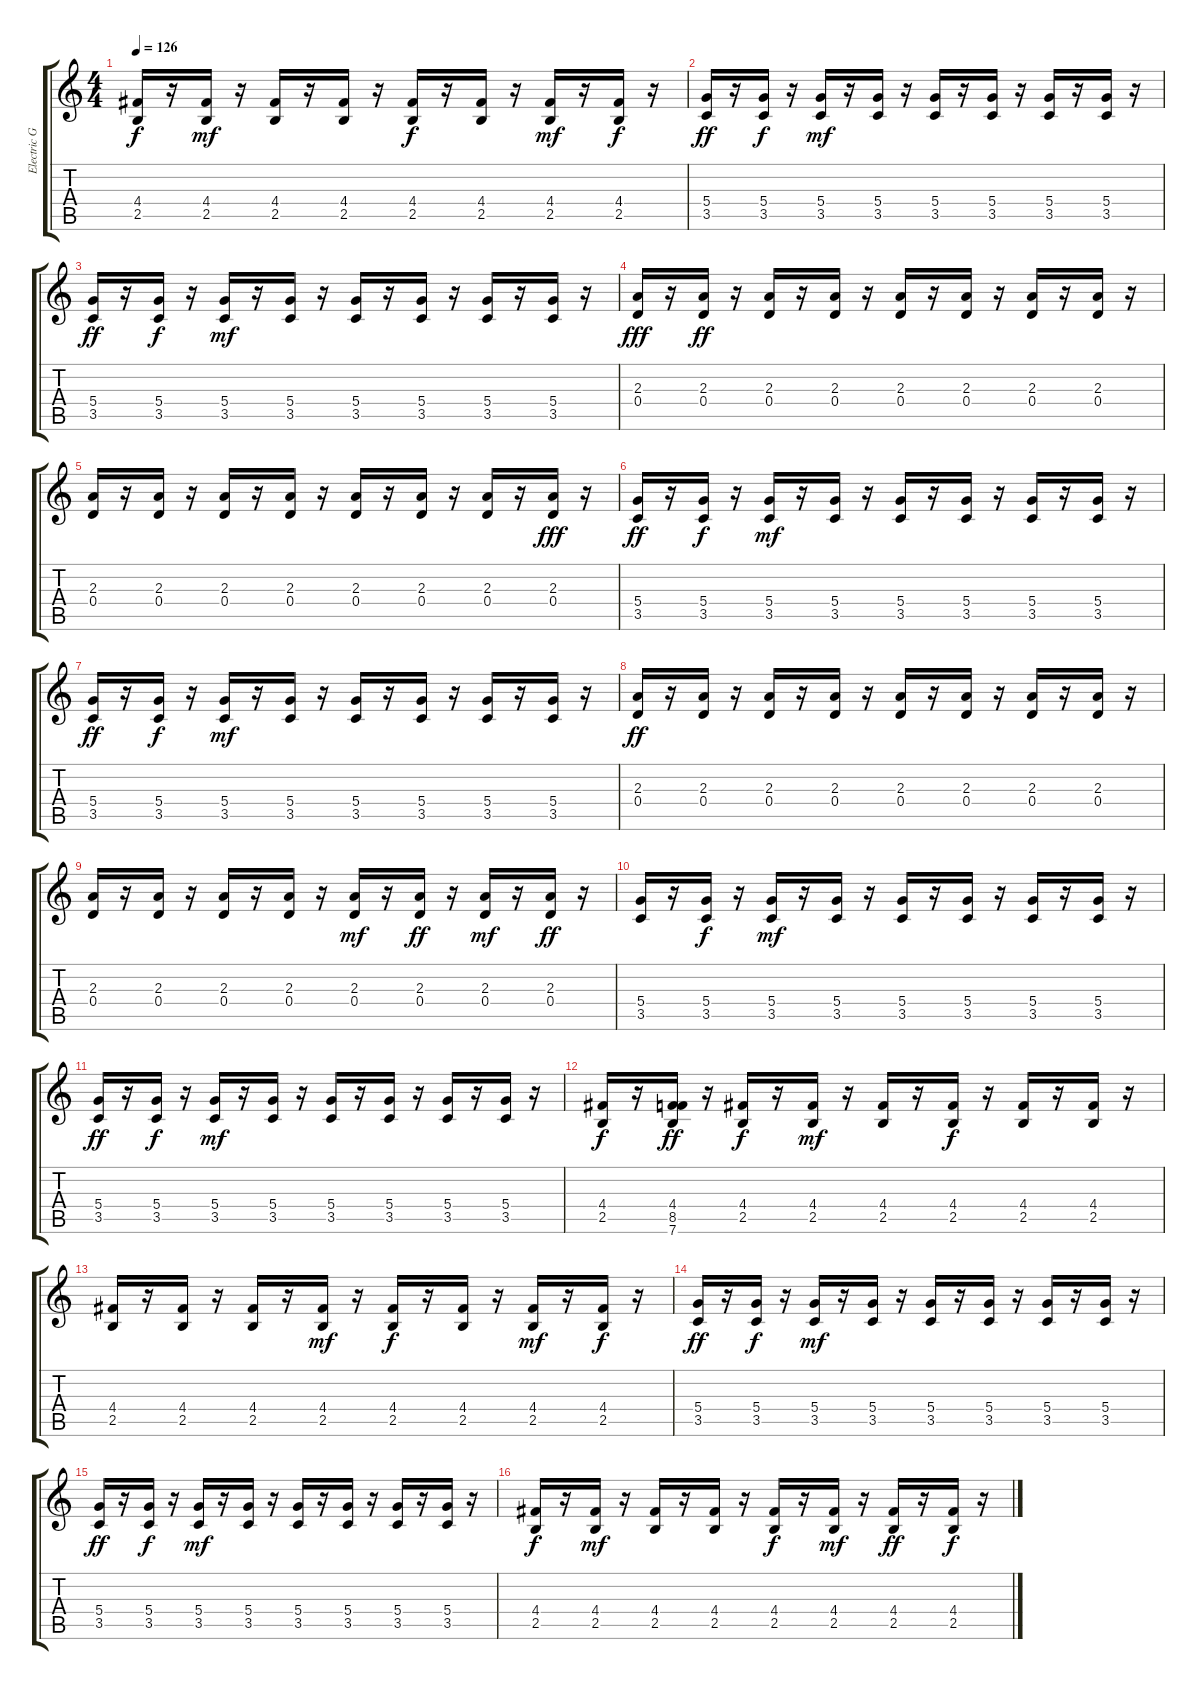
\track ("Electric Guitar (mute)" "Electric G") {instrument electricguitarmuted}
\staff {score tabs}
\tuning (E4 B3 G3 D3 A2 E2) {hide}
\ts (4 4)
\tempo 126
\clef g2
\ks c
(4.4 2.5).16{dy f} r.16 (4.4 2.5).16{dy mf} r.16 (4.4 2.5).16 r.16 (4.4 2.5).16 r.16 (4.4 2.5).16{dy f} r.16 (4.4 2.5).16 r.16 (4.4 2.5).16{dy mf} r.16 (4.4 2.5).16{dy f} r.16 |
(5.4 3.5).16{dy ff} r.16 (5.4 3.5).16{dy f} r.16 (5.4 3.5).16{dy mf} r.16 (5.4 3.5).16 r.16 (5.4 3.5).16 r.16 (5.4 3.5).16 r.16 (5.4 3.5).16 r.16 (5.4 3.5).16 r.16 |
(5.4 3.5).16{dy ff} r.16 (5.4 3.5).16{dy f} r.16 (5.4 3.5).16{dy mf} r.16 (5.4 3.5).16 r.16 (5.4 3.5).16 r.16 (5.4 3.5).16 r.16 (5.4 3.5).16 r.16 (5.4 3.5).16 r.16 |
(2.3 0.4).16{dy fff} r.16 (2.3 0.4).16{dy ff} r.16 (2.3 0.4).16 r.16 (2.3 0.4).16 r.16 (2.3 0.4).16 r.16 (2.3 0.4).16 r.16 (2.3 0.4).16 r.16 (2.3 0.4).16 r.16 |
(2.3 0.4).16 r.16 (2.3 0.4).16 r.16 (2.3 0.4).16 r.16 (2.3 0.4).16 r.16 (2.3 0.4).16 r.16 (2.3 0.4).16 r.16 (2.3 0.4).16 r.16 (2.3 0.4).16{dy fff} r.16 |
(5.4 3.5).16{dy ff} r.16 (5.4 3.5).16{dy f} r.16 (5.4 3.5).16{dy mf} r.16 (5.4 3.5).16 r.16 (5.4 3.5).16 r.16 (5.4 3.5).16 r.16 (5.4 3.5).16 r.16 (5.4 3.5).16 r.16 |
(5.4 3.5).16{dy ff} r.16 (5.4 3.5).16{dy f} r.16 (5.4 3.5).16{dy mf} r.16 (5.4 3.5).16 r.16 (5.4 3.5).16 r.16 (5.4 3.5).16 r.16 (5.4 3.5).16 r.16 (5.4 3.5).16 r.16 |
(2.3 0.4).16{dy ff} r.16 (2.3 0.4).16 r.16 (2.3 0.4).16 r.16 (2.3 0.4).16 r.16 (2.3 0.4).16 r.16 (2.3 0.4).16 r.16 (2.3 0.4).16 r.16 (2.3 0.4).16 r.16 |
(2.3 0.4).16 r.16 (2.3 0.4).16 r.16 (2.3 0.4).16 r.16 (2.3 0.4).16 r.16 (2.3 0.4).16{dy mf} r.16 (2.3 0.4).16{dy ff} r.16 (2.3 0.4).16{dy mf} r.16 (2.3 0.4).16{dy ff} r.16 |
(5.4 3.5).16 r.16 (5.4 3.5).16{dy f} r.16 (5.4 3.5).16{dy mf} r.16 (5.4 3.5).16 r.16 (5.4 3.5).16 r.16 (5.4 3.5).16 r.16 (5.4 3.5).16 r.16 (5.4 3.5).16 r.16 |
(5.4 3.5).16{dy ff} r.16 (5.4 3.5).16{dy f} r.16 (5.4 3.5).16{dy mf} r.16 (5.4 3.5).16 r.16 (5.4 3.5).16 r.16 (5.4 3.5).16 r.16 (5.4 3.5).16 r.16 (5.4 3.5).16 r.16 |
(4.4 2.5).16{dy f} r.16 (4.4 8.5 7.6).16{dy ff} r.16 (4.4 2.5).16{dy f} r.16 (4.4 2.5).16{dy mf} r.16 (4.4 2.5).16 r.16 (4.4 2.5).16{dy f} r.16 (4.4 2.5).16 r.16 (4.4 2.5).16 r.16 |
(4.4 2.5).16 r.16 (4.4 2.5).16 r.16 (4.4 2.5).16 r.16 (4.4 2.5).16{dy mf} r.16 (4.4 2.5).16{dy f} r.16 (4.4 2.5).16 r.16 (4.4 2.5).16{dy mf} r.16 (4.4 2.5).16{dy f} r.16 |
(5.4 3.5).16{dy ff} r.16 (5.4 3.5).16{dy f} r.16 (5.4 3.5).16{dy mf} r.16 (5.4 3.5).16 r.16 (5.4 3.5).16 r.16 (5.4 3.5).16 r.16 (5.4 3.5).16 r.16 (5.4 3.5).16 r.16 |
(5.4 3.5).16{dy ff} r.16 (5.4 3.5).16{dy f} r.16 (5.4 3.5).16{dy mf} r.16 (5.4 3.5).16 r.16 (5.4 3.5).16 r.16 (5.4 3.5).16 r.16 (5.4 3.5).16 r.16 (5.4 3.5).16 r.16 |
(4.4 2.5).16{dy f} r.16 (4.4 2.5).16{dy mf} r.16 (4.4 2.5).16 r.16 (4.4 2.5).16 r.16 (4.4 2.5).16{dy f} r.16 (4.4 2.5).16{dy mf} r.16 (4.4 2.5).16{dy ff} r.16 (4.4 2.5).16{dy f} r.16
